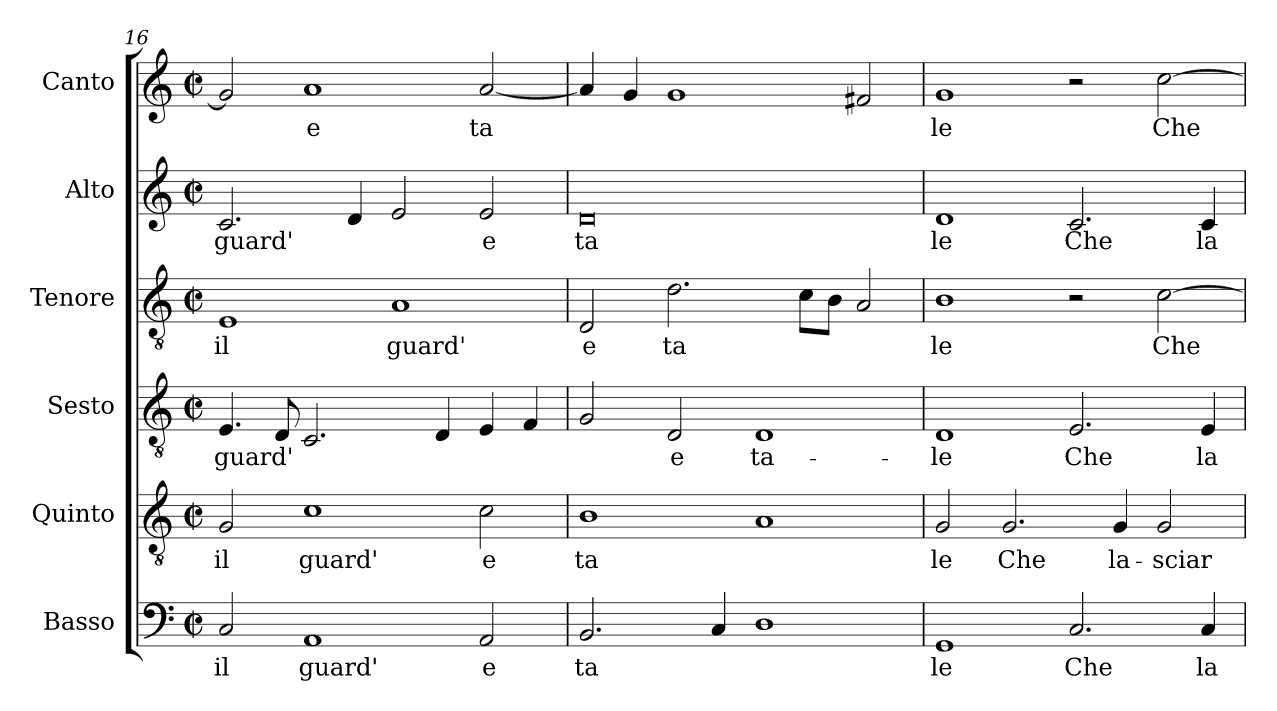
**kern	**text	**kern	**text	**kern	**text	**kern	**text	**kern	**text	**kern	**text
*part6	*part6	*part5	*part5	*part4	*part4	*part3	*part3	*part2	*part2	*part1	*part1
*staff6	*staff6	*staff5	*staff5	*staff4	*staff4	*staff3	*staff3	*staff2	*staff2	*staff1	*staff1
*I"Basso	*	*I"Quinto	*	*I"Sesto	*	*I"Tenore	*	*I"Alto	*	*I"Canto	*
*clefF4	*	*clefGv2	*	*clefGv2	*	*clefGv2	*	*clefG2	*	*clefG2	*
*k[]	*	*k[]	*	*k[]	*	*k[]	*	*k[]	*	*k[]	*
*C:	*	*C:	*	*C:	*	*C:	*	*C:	*	*C:	*
*M2/2	*	*M2/2	*	*M2/2	*	*M2/2	*	*M2/2	*	*M2/2	*
*met(c|)	*	*met(c|)	*	*met(c|)	*	*met(c|)	*	*met(c|)	*	*met(c|)	*
=16	=16	=16	=16	=16	=16	=16	=16	=16	=16	=16	=16
!	!LO:LY:b	!	!LO:LY:b:cj	!	!LO:LY:b:cj	!	!LO:LY:b	!	!LO:LY:b:cj	!	!LO:LY:b:cj
2C/	il	2G/	il	4.E/	guard'	1E	il	2.c/	guard'	2g/]	.
!	!	!	!	!	!LO:LY:b:cj	!	!	!	!	!	!
.	.	.	.	8D/	.	.	.	.	.	.	.
!	!LO:LY:b	!	!LO:LY:b:cj	!	!LO:LY:b:cj	!	!	!	!	!	!LO:LY:b:cj
1AA	guard'	1c	guard'	2.C/	.	.	.	.	.	1a	e
!	!	!	!	!	!	!	!	!	!LO:LY:b:cj	!	!
.	.	.	.	.	.	.	.	4d/	.	.	.
!	!	!	!	!	!	!	!LO:LY:b	!	!LO:LY:b:cj	!	!
.	.	.	.	.	.	1A	guard'	2e/	.	.	.
!	!	!	!	!	!LO:LY:b:cj	!	!	!	!	!	!
.	.	.	.	4D/	.	.	.	.	.	.	.
!	!LO:LY:b	!	!LO:LY:b:cj	!	!LO:LY:b:cj	!	!	!	!LO:LY:b:cj	!	!LO:LY:b:cj
2AA/	e	2c\	e	4E/	.	.	.	2e/	e	[<2a/	ta
!	!	!	!	!	!LO:LY:b:cj	!	!	!	!	!	!
.	.	.	.	4F/	.	.	.	.	.	.	.
=17	=17	=17	=17	=17	=17	=17	=17	=17	=17	=17	=17
!	!LO:LY:b	!	!LO:LY:b:cj	!	!LO:LY:b:cj	!	!LO:LY:b	!	!LO:LY:b:cj	!	!LO:LY:b:cj
2.BB/	ta-	1B	ta-	2G/	.	2D/	e	0d	ta	4a/]	.
!	!	!	!	!	!	!	!	!	!	!	!LO:LY:b:cj
.	.	.	.	.	.	.	.	.	.	4g/	.
!	!	!	!	!	!LO:LY:b:cj	!	!LO:LY:b	!	!	!	!LO:LY:b:cj
.	.	.	.	2D/	e	2.d\	ta	.	.	1g	.
!	!LO:LY:b	!	!	!	!	!	!	!	!	!	!
4C/	--	.	.	.	.	.	.	.	.	.	.
!	!LO:LY:b	!	!LO:LY:b:cj	!	!LO:LY:b:cj	!	!	!	!	!	!
1D	--	1A	--	1D	ta-	.	.	.	.	.	.
!	!	!	!	!	!	!	!LO:LY:b	!	!	!	!
.	.	.	.	.	.	8c\L	.	.	.	.	.
!	!	!	!	!	!	!	!LO:LY:b	!	!	!	!
.	.	.	.	.	.	8B\J	.	.	.	.	.
!	!	!	!	!	!	!	!LO:LY:b	!	!	!	!LO:LY:b:cj
.	.	.	.	.	.	2A/	.	.	.	2f#/	.
=18	=18	=18	=18	=18	=18	=18	=18	=18	=18	=18	=18
!	!LO:LY:b	!	!LO:LY:b:cj	!	!LO:LY:b:cj	!	!LO:LY:b	!	!LO:LY:b:cj	!	!LO:LY:b:cj
1GG	-le	2G/	-le	1D	-le	1B	le	1d	le	1g	le
!	!	!	!LO:LY:b:cj	!	!	!	!	!	!	!	!
.	.	2.G/	Che	.	.	.	.	.	.	.	.
!	!LO:LY:b	!	!	!	!LO:LY:b:cj	!	!	!	!LO:LY:b:cj	!	!
2.C/	Che	.	.	2.E/	Che	2r	.	2.c/	Che	2r	.
!	!	!	!LO:LY:b:cj	!	!	!	!	!	!	!	!
.	.	4G/	la-	.	.	.	.	.	.	.	.
!	!	!	!LO:LY:b:cj	!	!	!	!LO:LY:b	!	!	!	!LO:LY:b:cj
.	.	2G/	-sciar-	.	.	[>2c\	Che	.	.	[>2cc\	Che
!	!LO:LY:b	!	!	!	!LO:LY:b:cj	!	!	!	!LO:LY:b:cj	!	!
4C/	la-	.	.	4E/	la-	.	.	4c/	la	.	.
=	=	=	=	=	=	=	=	=	=	=	=
*-	*-	*-	*-	*-	*-	*-	*-	*-	*-	*-	*-
